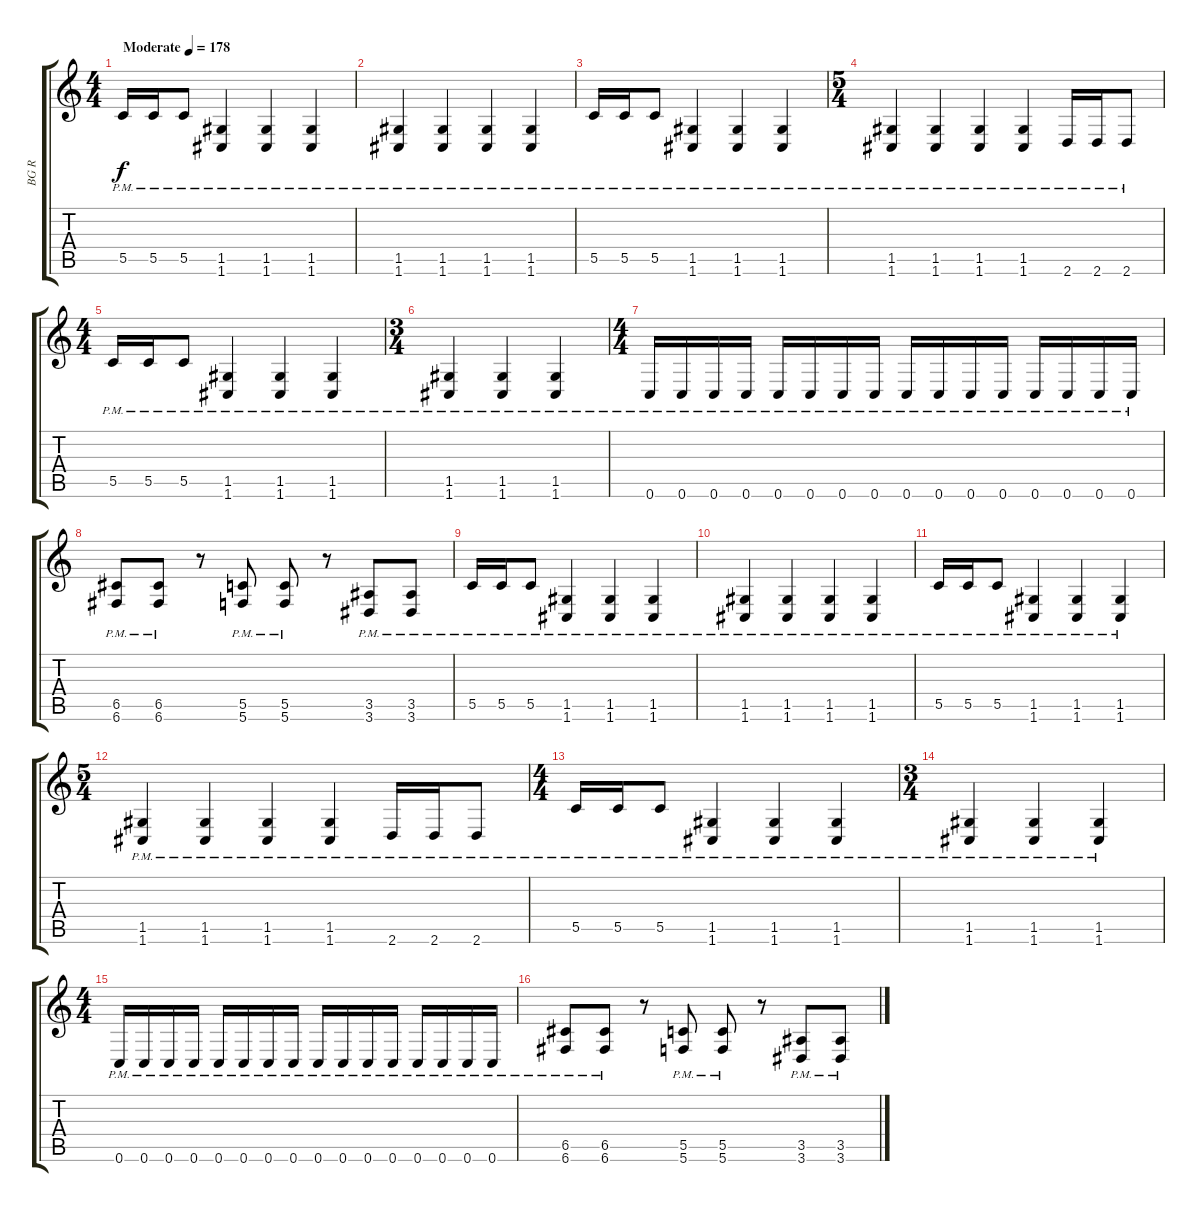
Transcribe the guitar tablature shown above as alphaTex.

\track ("BG R" "BG R") {instrument overdrivenguitar}
\staff {score tabs}
\tuning (D4 A3 F3 C3 G2 C2) {hide}
\ts (4 4)
\tempo (178 "Moderate")
\clef g2
\ks c
5.5{pm}.16{dy f instrument overdrivenguitar} 5.5{pm}.16 5.5{pm}.8 (1.5{pm} 1.6{pm}).4 (1.5{pm} 1.6{pm}).4 (1.5{pm} 1.6{pm}).4 |
(1.5{pm} 1.6{pm}).4 (1.5{pm} 1.6{pm}).4 (1.5{pm} 1.6{pm}).4 (1.5{pm} 1.6{pm}).4 |
5.5{pm}.16 5.5{pm}.16 5.5{pm}.8 (1.5{pm} 1.6{pm}).4 (1.5{pm} 1.6{pm}).4 (1.5{pm} 1.6{pm}).4 |
\ts (5 4)
(1.5{pm} 1.6{pm}).4 (1.5{pm} 1.6{pm}).4 (1.5{pm} 1.6{pm}).4 (1.5{pm} 1.6{pm}).4 2.6{pm}.16 2.6{pm}.16 2.6{pm}.8 |
\ts (4 4)
5.5{pm}.16 5.5{pm}.16 5.5{pm}.8 (1.5{pm} 1.6{pm}).4 (1.5{pm} 1.6{pm}).4 (1.5{pm} 1.6{pm}).4 |
\ts (3 4)
(1.5{pm} 1.6{pm}).4 (1.5{pm} 1.6{pm}).4 (1.5{pm} 1.6{pm}).4 |
\ts (4 4)
0.6{pm}.16 0.6{pm}.16 0.6{pm}.16 0.6{pm}.16 0.6{pm}.16 0.6{pm}.16 0.6{pm}.16 0.6{pm}.16 0.6{pm}.16 0.6{pm}.16 0.6{pm}.16 0.6{pm}.16 0.6{pm}.16 0.6{pm}.16 0.6{pm}.16 0.6{pm}.16 |
(6.5{pm} 6.6{pm}).8 (6.5{pm} 6.6{pm}).8 r.8 (5.5{pm} 5.6{pm}).8 (5.5{pm} 5.6{pm}).8 r.8 (3.5{pm} 3.6{pm}).8 (3.5{pm} 3.6{pm}).8 |
5.5{pm}.16 5.5{pm}.16 5.5{pm}.8 (1.5{pm} 1.6{pm}).4 (1.5{pm} 1.6{pm}).4 (1.5{pm} 1.6{pm}).4 |
(1.5{pm} 1.6{pm}).4 (1.5{pm} 1.6{pm}).4 (1.5{pm} 1.6{pm}).4 (1.5{pm} 1.6{pm}).4 |
5.5{pm}.16 5.5{pm}.16 5.5{pm}.8 (1.5{pm} 1.6{pm}).4 (1.5{pm} 1.6{pm}).4 (1.5{pm} 1.6{pm}).4 |
\ts (5 4)
(1.5{pm} 1.6{pm}).4 (1.5{pm} 1.6{pm}).4 (1.5{pm} 1.6{pm}).4 (1.5{pm} 1.6{pm}).4 2.6{pm}.16 2.6{pm}.16 2.6{pm}.8 |
\ts (4 4)
5.5{pm}.16 5.5{pm}.16 5.5{pm}.8 (1.5{pm} 1.6{pm}).4 (1.5{pm} 1.6{pm}).4 (1.5{pm} 1.6{pm}).4 |
\ts (3 4)
(1.5{pm} 1.6{pm}).4 (1.5{pm} 1.6{pm}).4 (1.5{pm} 1.6{pm}).4 |
\ts (4 4)
0.6{pm}.16 0.6{pm}.16 0.6{pm}.16 0.6{pm}.16 0.6{pm}.16 0.6{pm}.16 0.6{pm}.16 0.6{pm}.16 0.6{pm}.16 0.6{pm}.16 0.6{pm}.16 0.6{pm}.16 0.6{pm}.16 0.6{pm}.16 0.6{pm}.16 0.6{pm}.16 |
(6.5{pm} 6.6{pm}).8 (6.5{pm} 6.6{pm}).8 r.8 (5.5{pm} 5.6{pm}).8 (5.5{pm} 5.6{pm}).8 r.8 (3.5{pm} 3.6{pm}).8 (3.5{pm} 3.6{pm}).8
